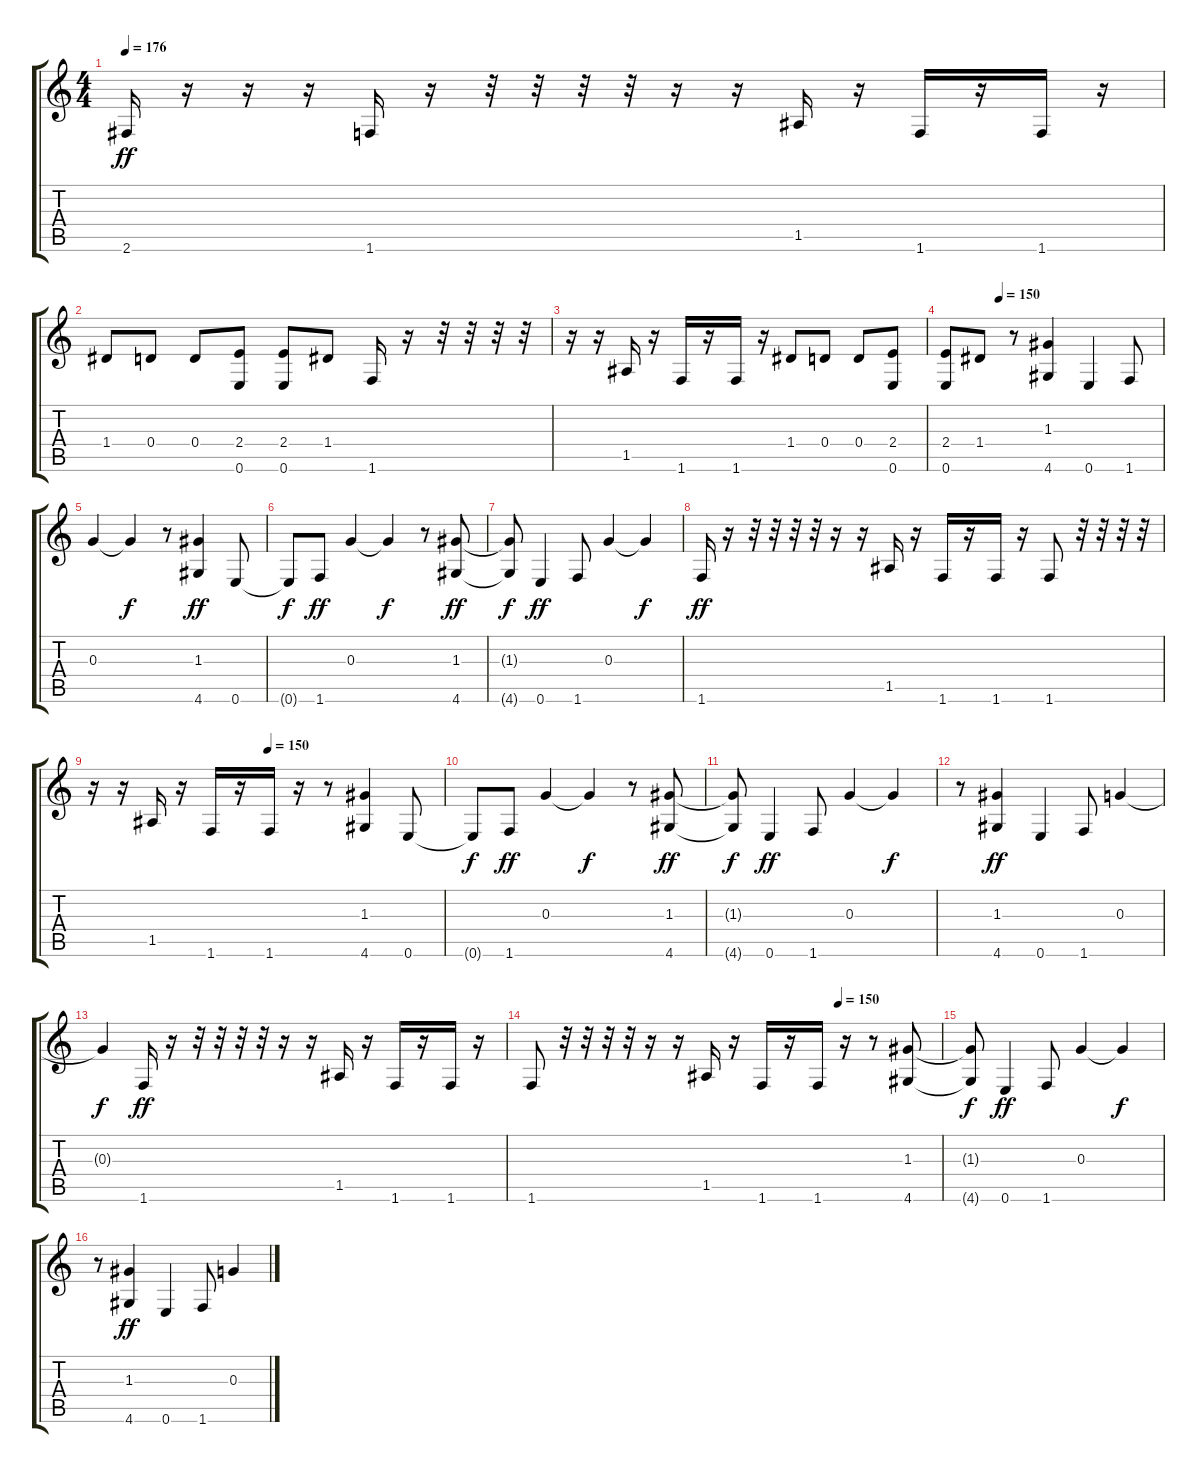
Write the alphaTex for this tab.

\track "" {instrument distortionguitar}
\staff {score tabs}
\tuning (E4 B3 G3 D3 A2 E2) {hide}
\ts (4 4)
\tempo 176
\clef g2
\ks c
2.6.16{dy ff} r.16 r.16 r.16 1.6.16 r.16 r.32 r.32 r.32 r.32 r.16 r.16 1.5.16 r.16 1.6.16 r.16 1.6.16 r.16 |
1.4.8 0.4.8 0.4.8 (2.4 0.6).8 (2.4 0.6).8 1.4.8 1.6.16 r.16 r.32 r.32 r.32 r.32 |
r.16 r.16 1.5.16 r.16 1.6.16 r.16 1.6.16 r.16 1.4.8 0.4.8 0.4.8 (2.4 0.6).8 |
\tempo (150 0.25)
(2.4 0.6).8 1.4.8 r.8 (1.3 4.6).4 0.6.4 1.6.8 |
0.3.4 0.3{t}.4{dy f} r.8 (1.3 4.6).4{dy ff} 0.6.8 |
0.6{t}.8{dy f} 1.6.8{dy ff} 0.3.4 0.3{t}.4{dy f} r.8 (1.3 4.6).8{dy ff} |
(1.3{t} 4.6{t}).8{dy f} 0.6.4{dy ff} 1.6.8 0.3.4 0.3{t}.4{dy f} |
1.6.16{dy ff} r.16 r.32 r.32 r.32 r.32 r.16 r.16 1.5.16 r.16 1.6.16 r.16 1.6.16 r.16 1.6.8 r.32 r.32 r.32 r.32 |
\tempo (150 0.5)
r.16 r.16 1.5.16 r.16 1.6.16 r.16 1.6.16 r.16 r.8 (1.3 4.6).4 0.6.8 |
0.6{t}.8{dy f} 1.6.8{dy ff} 0.3.4 0.3{t}.4{dy f} r.8 (1.3 4.6).8{dy ff} |
(1.3{t} 4.6{t}).8{dy f} 0.6.4{dy ff} 1.6.8 0.3.4 0.3{t}.4{dy f} |
r.8 (1.3 4.6).4{dy ff} 0.6.4 1.6.8 0.3.4 |
0.3{t}.4{dy f} 1.6.16{dy ff} r.16 r.32 r.32 r.32 r.32 r.16 r.16 1.5.16 r.16 1.6.16 r.16 1.6.16 r.16 |
\tempo (150 0.75)
1.6.8 r.32 r.32 r.32 r.32 r.16 r.16 1.5.16 r.16 1.6.16 r.16 1.6.16 r.16 r.8 (1.3 4.6).8 |
(1.3{t} 4.6{t}).8{dy f} 0.6.4{dy ff} 1.6.8 0.3.4 0.3{t}.4{dy f} |
r.8 (1.3 4.6).4{dy ff} 0.6.4 1.6.8 0.3.4
